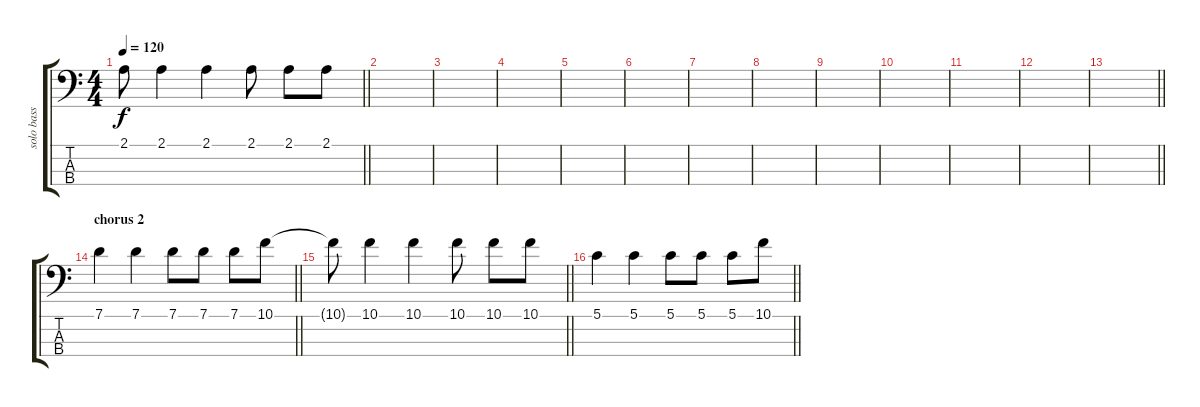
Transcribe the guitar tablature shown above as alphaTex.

\track ("solo bass" "solo bass") {instrument electricguitarjazz}
\staff {score tabs}
\tuning (G2 D2 A1 E1) {hide}
\ts (4 4)
\tempo 120
\clef f4
\barLineRight lightlight
\ks c
2.1{t}.8{dy f} 2.1.4 2.1.4 2.1.8 2.1.8 2.1.8 |
|
|
|
|
|
|
|
|
|
|
|
\barLineRight lightlight
|
\section ("" "chorus 2")
\barLineRight lightlight
7.1.4 7.1.4 7.1.8 7.1.8 7.1.8 10.1.8 |
\barLineRight lightlight
10.1{t}.8 10.1.4 10.1.4 10.1.8 10.1.8 10.1.8 |
\barLineRight lightlight
5.1.4 5.1.4 5.1.8 5.1.8 5.1.8 10.1.8
